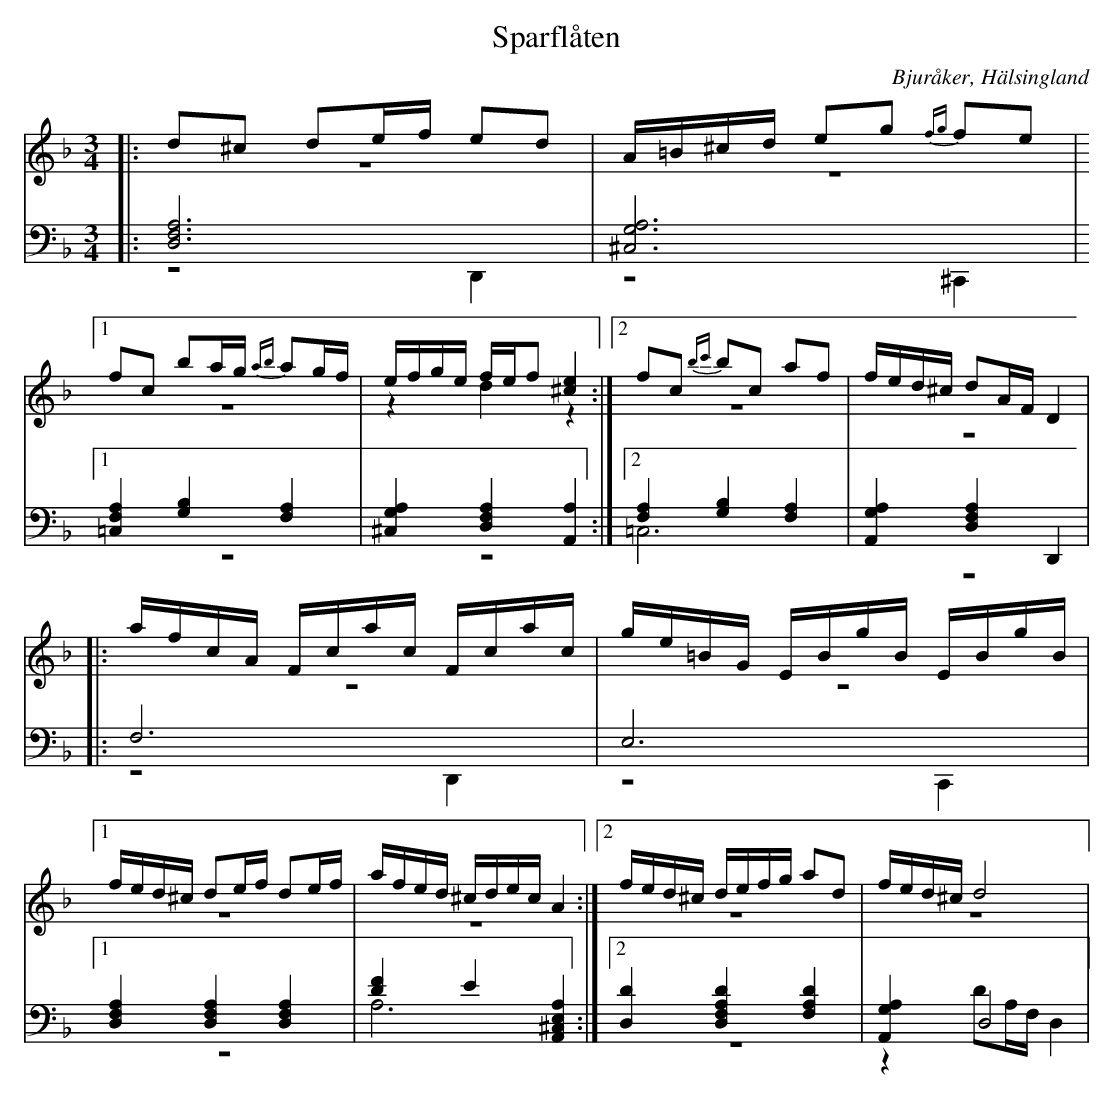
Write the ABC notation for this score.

X:1
T: Sparflåten
O: Bjuråker, Hälsingland
M: 3/4
L: 1/8
K: Dm
V:1
V:2 merge
V:3
V:4 merge
V:1
|:d^c de/f/ ed|A/=B/^c/d/ eg {fg}fe|1 fc ba/g/ {ab}ag/f/| e/f/g/e/ f/e/f [^c2e2]:|2 fc {bc'}bc af|f/e/d/^c/ dA/F/ D2|
|:a/f/c/A/  F/c/a/c/ F/c/a/c/|g/e/=B/G/  E/B/g/B/  E/B/g/B/|1 f/e/d/^c/ de/f/ de/f/|a/f/e/d/ ^c/d/e/c/ A2:|2 f/e/d/^c/ d/e/f/g/ ad|f/e/d/^c/ d4|
V:2
|:z6|z6|1 z6|z2 d2 z2:|2 z6|z6|
|:z6|z6|1 z6|z6:|2 z6|z6|
V:3 clef=bass
|:[D,6F,6A,6]|[^C,6G,6A,6]|1 [=C,2F,2A,2] [G,2B,2] [F,2A,2]|[^C,2G,2A,2] [D,2F,2A,2] [A,,2A,2]:|2 [F,2A,2] [G,2B,2] [F,2A,2]|[A,,2G,2A,2] [D,2F,2A,2] D,,2|
|:F,6|E,6|1 [D,2F,2A,2] [D,2F,2A,2] [D,2F,2A,2]|[D2F2] E2 [A,,2^C,2E,2A,2]:|2 [D,2D2] [D,2F,2A,2D2] [F,2A,2D2]|[A,,2G,2A,2] D,4|
V:4 clef=bass
|:z4 D,,2|z4 ^C,,2|1 z6|z6:|2 =C,6|z6|
|:z4 D,,2|z4 C,,2|1 z6|A,6:|2 z6|z2 DA,/F,/ D,2|
